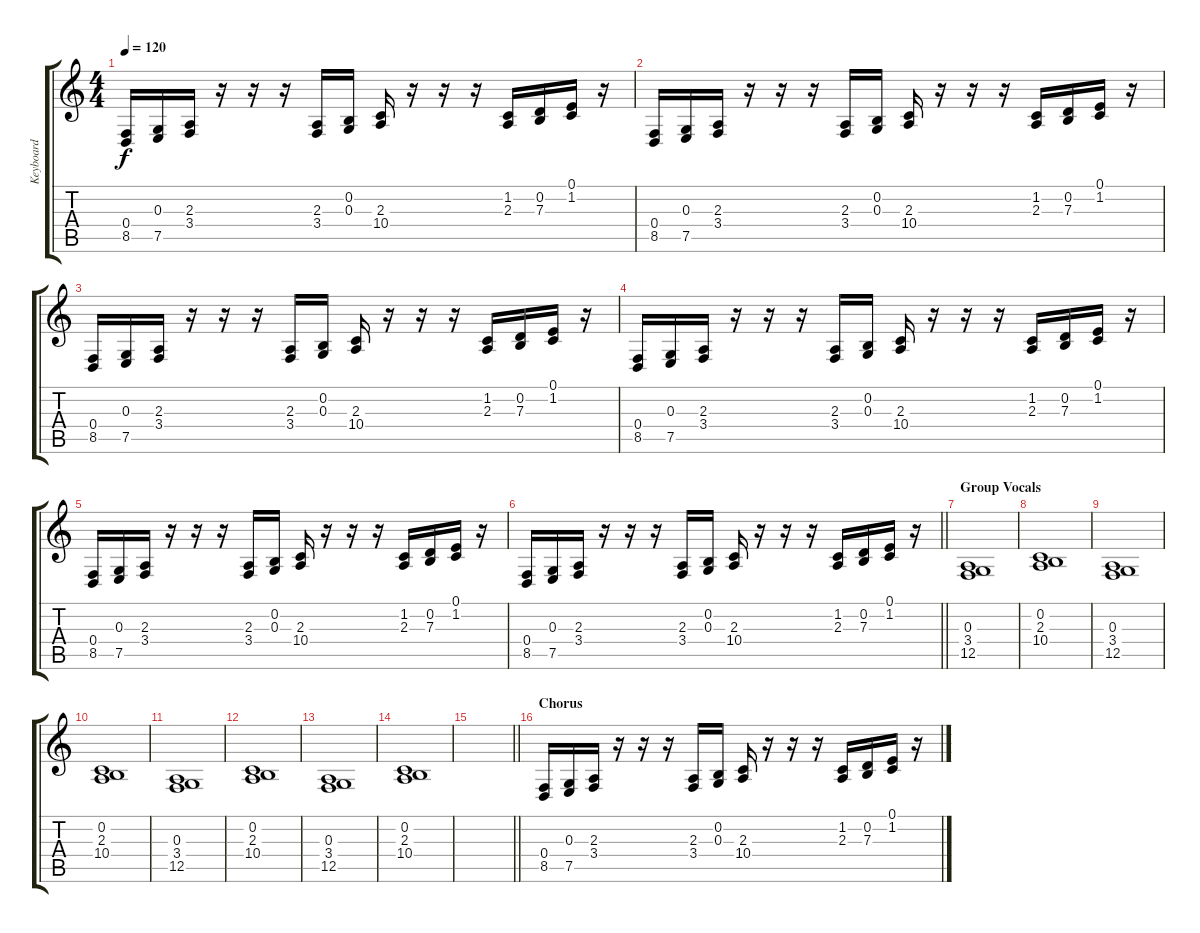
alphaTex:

\track ("Keyboard" "Keyboard") {instrument lead2sawtooth}
\staff {score tabs}
\tuning (E4 B3 G3 D3 A2 E2) {hide}
\ts (4 4)
\tempo 120
\clef g2
\ks c
(0.4 8.5).16{dy f} (0.3 7.5).16 (2.3 3.4).16 r.16 r.16 r.16 (2.3 3.4).16 (0.2 0.3).16 (2.3 10.4).16 r.16 r.16 r.16 (1.2 2.3).16 (0.2 7.3).16 (0.1 1.2).16 r.16 |
(0.4 8.5).16 (0.3 7.5).16 (2.3 3.4).16 r.16 r.16 r.16 (2.3 3.4).16 (0.2 0.3).16 (2.3 10.4).16 r.16 r.16 r.16 (1.2 2.3).16 (0.2 7.3).16 (0.1 1.2).16 r.16 |
(0.4 8.5).16 (0.3 7.5).16 (2.3 3.4).16 r.16 r.16 r.16 (2.3 3.4).16 (0.2 0.3).16 (2.3 10.4).16 r.16 r.16 r.16 (1.2 2.3).16 (0.2 7.3).16 (0.1 1.2).16 r.16 |
(0.4 8.5).16 (0.3 7.5).16 (2.3 3.4).16 r.16 r.16 r.16 (2.3 3.4).16 (0.2 0.3).16 (2.3 10.4).16 r.16 r.16 r.16 (1.2 2.3).16 (0.2 7.3).16 (0.1 1.2).16 r.16 |
(0.4 8.5).16 (0.3 7.5).16 (2.3 3.4).16 r.16 r.16 r.16 (2.3 3.4).16 (0.2 0.3).16 (2.3 10.4).16 r.16 r.16 r.16 (1.2 2.3).16 (0.2 7.3).16 (0.1 1.2).16 r.16 |
\barLineRight lightlight
(0.4 8.5).16 (0.3 7.5).16 (2.3 3.4).16 r.16 r.16 r.16 (2.3 3.4).16 (0.2 0.3).16 (2.3 10.4).16 r.16 r.16 r.16 (1.2 2.3).16 (0.2 7.3).16 (0.1 1.2).16 r.16 |
\section ("" "Group Vocals")
(0.3 3.4 12.5).1 |
(0.2 2.3 10.4).1 |
(0.3 3.4 12.5).1 |
(0.2 2.3 10.4).1 |
(0.3 3.4 12.5).1 |
(0.2 2.3 10.4).1 |
(0.3 3.4 12.5).1 |
(0.2 2.3 10.4).1 |
\barLineRight lightlight
|
\section ("" "Chorus")
(0.4 8.5).16 (0.3 7.5).16 (2.3 3.4).16 r.16 r.16 r.16 (2.3 3.4).16 (0.2 0.3).16 (2.3 10.4).16 r.16 r.16 r.16 (1.2 2.3).16 (0.2 7.3).16 (0.1 1.2).16 r.16
